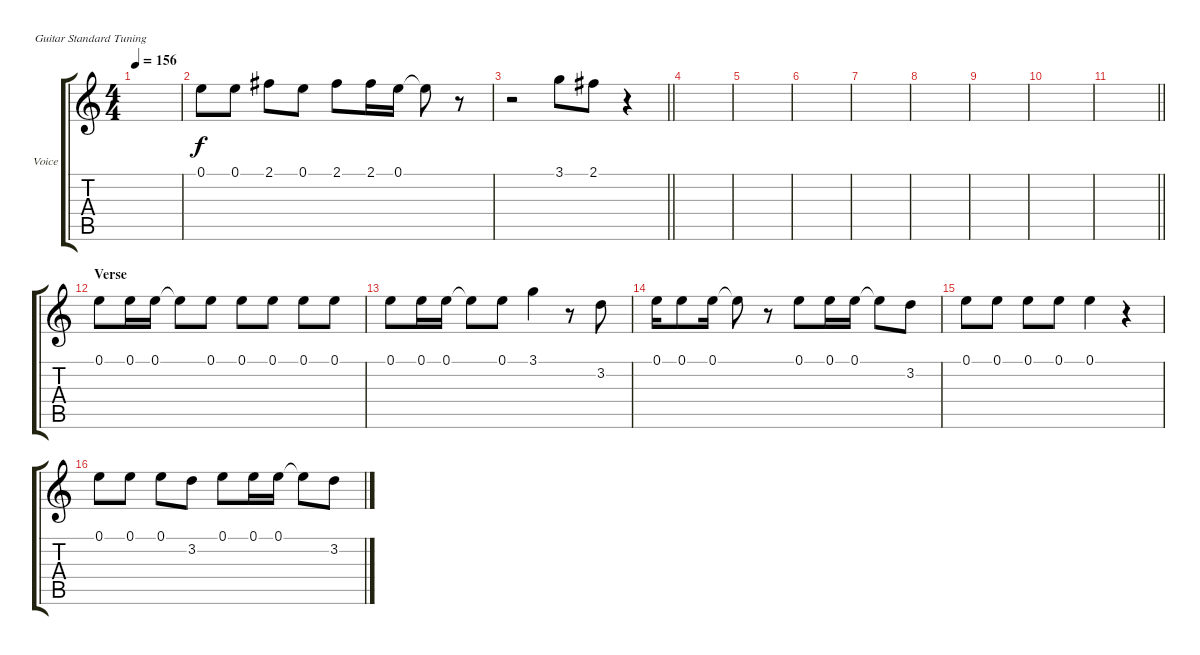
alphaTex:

\bracketExtendMode groupsimilarinstruments
\firstSystemTrackNameOrientation horizontal
\otherSystemsTrackNameOrientation horizontal
\track ("Voice" "Voice") {mute instrument lead6voice}
\staff {score tabs}
\tuning (E4 B3 G3 D3 A2 E2)
\displaytranspose 12
\ts (4 4)
\tempo 156
\clef g2
\ks c
|
0.1.8{dy f} 0.1.8 2.1.8 0.1.8 2.1.8 2.1.16 0.1.16 0.1{t}.8 r.8 |
\barLineRight lightlight
r.2 3.1.8 2.1.8 r.4 |
|
|
|
|
|
|
|
\barLineRight lightlight
|
\section ("" "Verse")
0.1.8 0.1.16 0.1.16 0.1{t}.8 0.1.8 0.1.8 0.1.8 0.1.8 0.1.8 |
0.1.8 0.1.16 0.1.16 0.1{t}.8 0.1.8 3.1.4 r.8 3.2.8 |
0.1.16 0.1.8 0.1.16 0.1{t}.8 r.8 0.1.8 0.1.16 0.1.16 0.1{t}.8 3.2.8 |
0.1.8 0.1.8 0.1.8 0.1.8 0.1.4 r.4 |
0.1.8 0.1.8 0.1.8 3.2.8 0.1.8 0.1.16 0.1.16 0.1{t}.8 3.2.8
